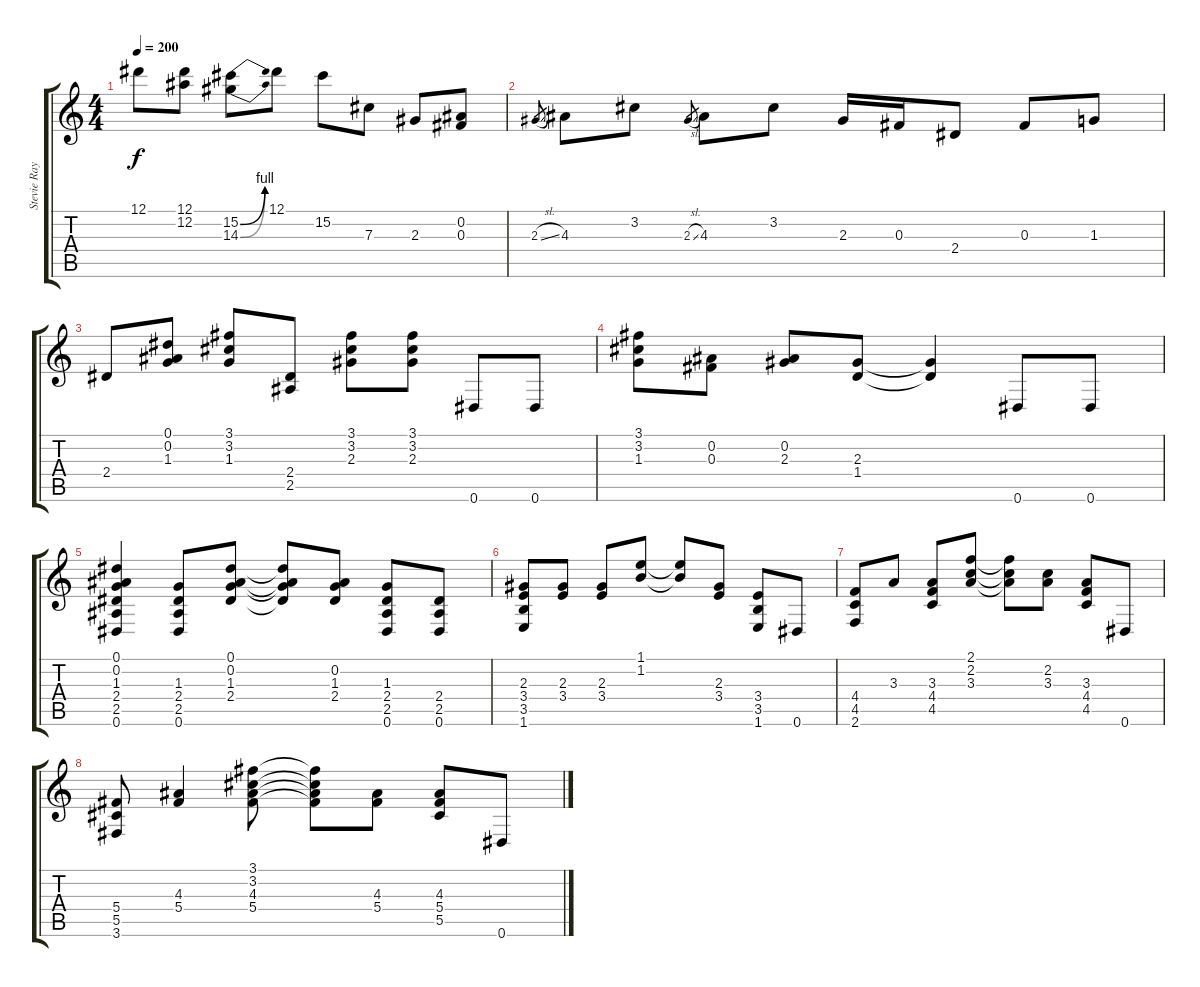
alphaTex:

\track ("Stevie Ray Vaughan" "Stevie Ray") {instrument overdrivenguitar}
\staff {score tabs}
\tuning (Eb4 Bb3 Gb3 Db3 Ab2 Eb2) {hide}
\ts (4 4)
\tempo 200
\clef g2
\ks c
12.1.8{dy f} (12.1 12.2).8 (15.2{be (bend 0 0 60 4)} 14.3{be (bend 0 0 60 4)}).8 12.1.8 15.2.8 7.3.8 2.3.8 (0.2 0.3).8 |
2.3{sl}.8{gr} 4.3.8 3.2.8 2.3{sl}.8{gr} 4.3.8 3.2.8 2.3.16 0.3.16 2.4.8 0.3.8 1.3.8 |
2.4.8 (0.1 0.2 1.3).8 (3.1 3.2 1.3).8 (2.4 2.5).8 (3.1 3.2 2.3).8 (3.1 3.2 2.3).8 0.6.8 0.6.8 |
(3.1 3.2 1.3).8 (0.2 0.3).8 (0.2 2.3).8 (2.3 1.4).8 (2.3{t} 1.4{t}).4 0.6.8 0.6.8 |
(0.1 0.2 1.3 2.4 2.5 0.6).4 (1.3 2.4 2.5 0.6).8 (0.1 0.2 1.3 2.4).8 (0.1{t} 0.2{t} 1.3{t} 2.4{t}).8 (0.2 1.3 2.4).8 (1.3 2.4 2.5 0.6).8 (2.4 2.5 0.6).8 |
(2.3 3.4 3.5 1.6).8 (2.3 3.4).8 (2.3 3.4).8 (1.1 1.2).8 (1.1{t} 1.2{t}).8 (2.3 3.4).8 (3.4 3.5 1.6).8 0.6.8 |
(4.4 4.5 2.6).8 3.3.8 (3.3 4.4 4.5).8 (2.1 2.2 3.3).8 (2.1{t} 2.2{t} 3.3{t}).8 (2.2 3.3).8 (3.3 4.4 4.5).8 0.6.8 |
(5.4 5.5 3.6).8 (4.3 5.4).4 (3.1 3.2 4.3 5.4).8 (3.1{t} 3.2{t} 4.3{t} 5.4{t}).8 (4.3 5.4).8 (4.3 5.4 5.5).8 0.6.8
